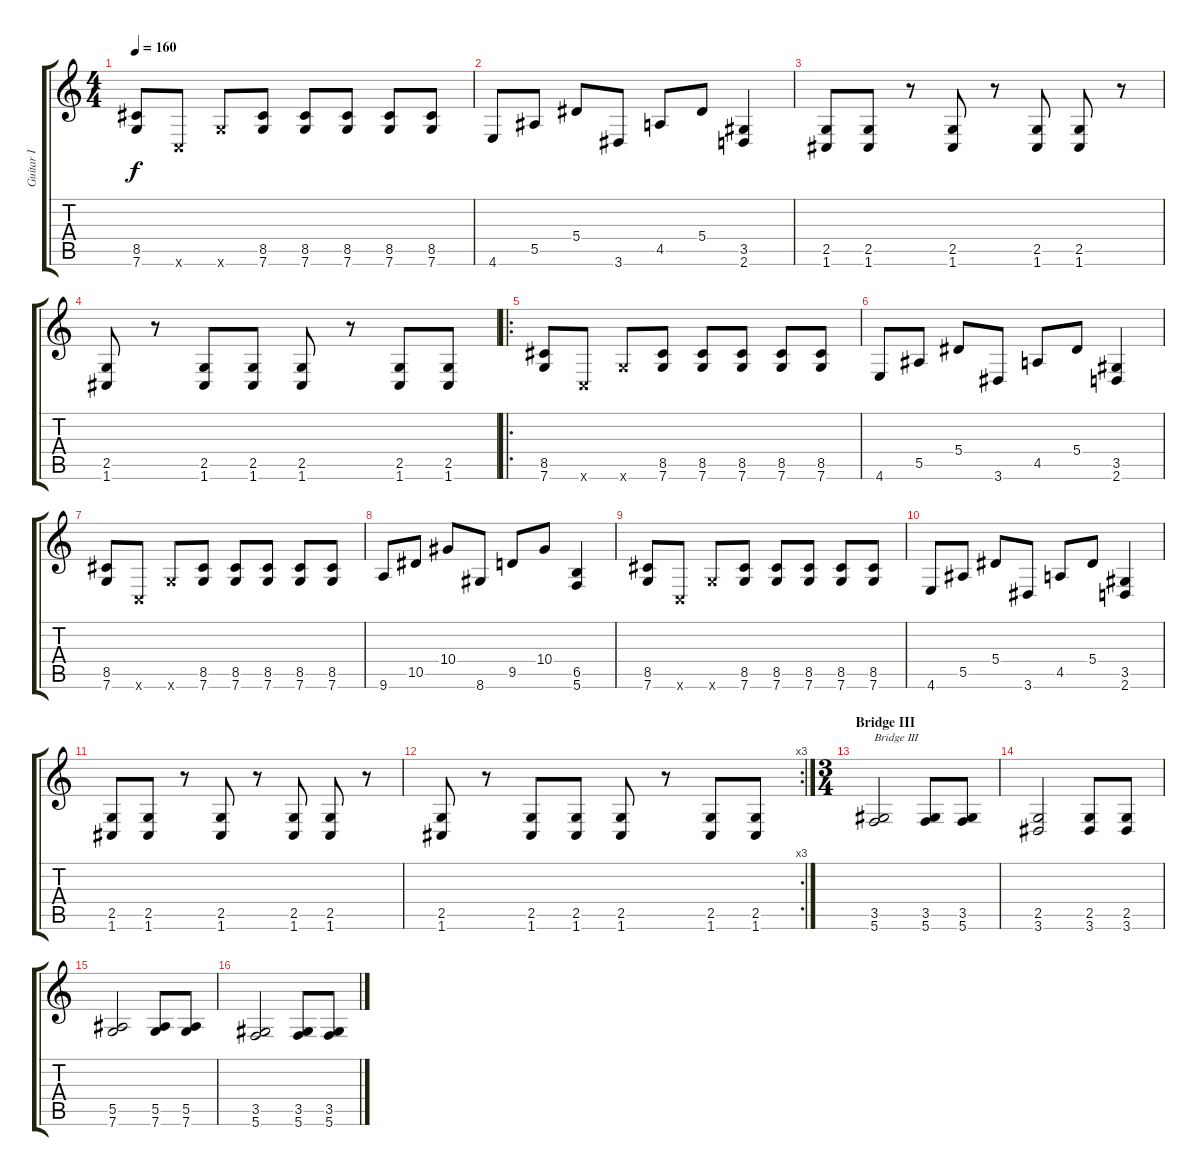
\track ("Guitar I" "Guitar I") {instrument distortionguitar}
\staff {score tabs}
\tuning (C4 G3 Eb3 Bb2 F2 C2) {hide}
\ts (4 4)
\tempo 160
\clef g2
\ks c
(8.5 7.6).8{dy f} 0.6{x}.8 7.6{x}.8 (8.5 7.6).8 (8.5 7.6).8 (8.5 7.6).8 (8.5 7.6).8 (8.5 7.6).8 |
4.6.8 5.5.8 5.4.8 3.6.8 4.5.8 5.4.8 (3.5 2.6).4 |
(2.5 1.6).8 (2.5 1.6).8 r.8 (2.5 1.6).8 r.8 (2.5 1.6).8 (2.5 1.6).8 r.8 |
(2.5 1.6).8 r.8 (2.5 1.6).8 (2.5 1.6).8 (2.5 1.6).8 r.8 (2.5 1.6).8 (2.5 1.6).8 |
\ro
(8.5 7.6).8 0.6{x}.8 7.6{x}.8 (8.5 7.6).8 (8.5 7.6).8 (8.5 7.6).8 (8.5 7.6).8 (8.5 7.6).8 |
4.6.8 5.5.8 5.4.8 3.6.8 4.5.8 5.4.8 (3.5 2.6).4 |
(8.5 7.6).8 0.6{x}.8 7.6{x}.8 (8.5 7.6).8 (8.5 7.6).8 (8.5 7.6).8 (8.5 7.6).8 (8.5 7.6).8 |
9.6.8 10.5.8 10.4.8 8.6.8 9.5.8 10.4.8 (6.5 5.6).4 |
(8.5 7.6).8 0.6{x}.8 7.6{x}.8 (8.5 7.6).8 (8.5 7.6).8 (8.5 7.6).8 (8.5 7.6).8 (8.5 7.6).8 |
4.6.8 5.5.8 5.4.8 3.6.8 4.5.8 5.4.8 (3.5 2.6).4 |
(2.5 1.6).8 (2.5 1.6).8 r.8 (2.5 1.6).8 r.8 (2.5 1.6).8 (2.5 1.6).8 r.8 |
\rc 3
(2.5 1.6).8 r.8 (2.5 1.6).8 (2.5 1.6).8 (2.5 1.6).8 r.8 (2.5 1.6).8 (2.5 1.6).8 |
\ts (3 4)
\section ("" "Bridge III")
(3.5 5.6).2{txt "Bridge III"} (3.5 5.6).8 (3.5 5.6).8 |
(2.5 3.6).2 (2.5 3.6).8 (2.5 3.6).8 |
(5.5 7.6).2 (5.5 7.6).8 (5.5 7.6).8 |
(3.5 5.6).2 (3.5 5.6).8 (3.5 5.6).8
